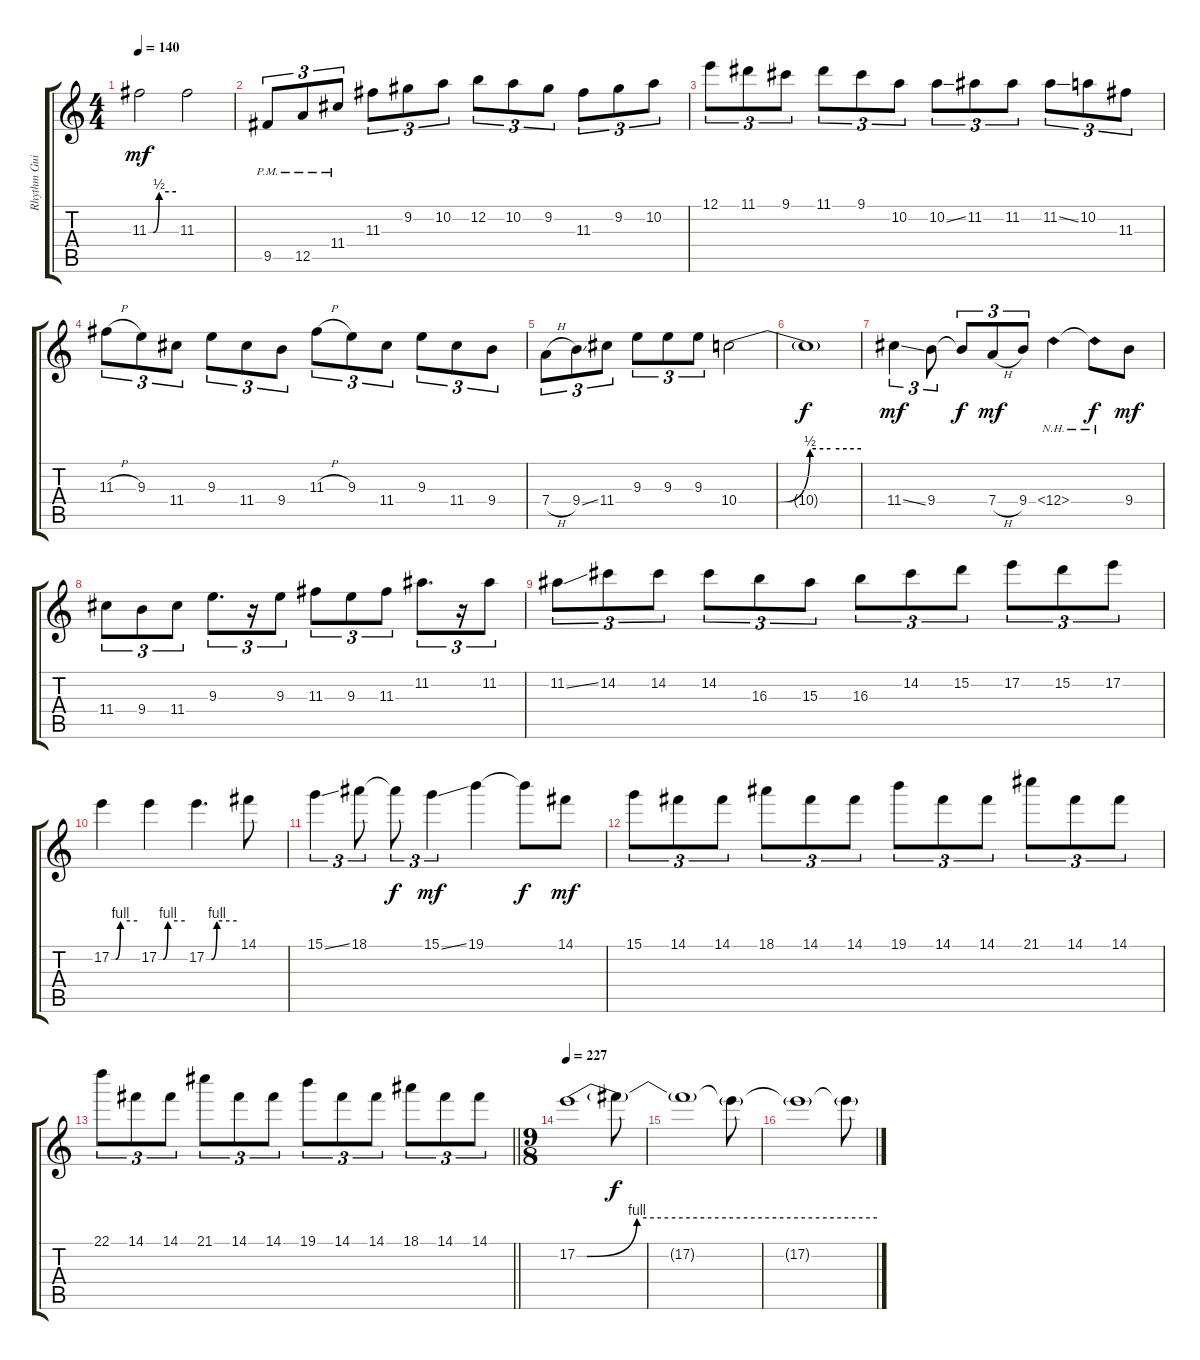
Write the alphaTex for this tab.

\track ("Rhythm Guitar 1 [Mikael Akerfeldt + Pete" "Rhythm Gui") {instrument distortionguitar}
\staff {score tabs}
\tuning (E4 B3 G3 D3 A2 E2) {hide}
\ts (4 4)
\tempo 140
\clef g2
\ks c
11.3{be (custom 0 0 10 0 23 2 60 2)}.2{dy mf} 11.3.2 |
9.5{pm}.8{tu (3 2)} 12.5{pm}.8{tu (3 2)} 11.4{pm}.8{tu (3 2)} 11.3.8{tu (3 2)} 9.2.8{tu (3 2)} 10.2.8{tu (3 2)} 12.2.8{tu (3 2)} 10.2.8{tu (3 2)} 9.2.8{tu (3 2)} 11.3.8{tu (3 2)} 9.2.8{tu (3 2)} 10.2.8{tu (3 2)} |
12.1.8{tu (3 2)} 11.1.8{tu (3 2)} 9.1.8{tu (3 2)} 11.1.8{tu (3 2)} 9.1.8{tu (3 2)} 10.2.8{tu (3 2)} 10.2{ss}.8{tu (3 2)} 11.2.8{tu (3 2)} 11.2.8{tu (3 2)} 11.2{ss}.8{tu (3 2)} 10.2.8{tu (3 2)} 11.3.8{tu (3 2)} |
11.3{h}.8{tu (3 2)} 9.3.8{tu (3 2)} 11.4.8{tu (3 2)} 9.3.8{tu (3 2)} 11.4.8{tu (3 2)} 9.4.8{tu (3 2)} 11.3{h}.8{tu (3 2)} 9.3.8{tu (3 2)} 11.4.8{tu (3 2)} 9.3.8{tu (3 2)} 11.4.8{tu (3 2)} 9.4.8{tu (3 2)} |
7.4{h}.8{tu (3 2)} 9.4{ss}.8{tu (3 2)} 11.4.8{tu (3 2)} 9.3.8{tu (3 2)} 9.3.8{tu (3 2)} 9.3.8{tu (3 2)} 10.4{be (custom 0 0 19 0 35 2 45 2 60 2)}.2 |
10.4{t}.1{dy f} |
11.4{ss}.4{tu (3 2) dy mf} 9.4.8{tu (3 2)} 9.4{t}.8{tu (3 2) dy f} 7.4{h}.8{tu (3 2) dy mf} 9.4.8{tu (3 2)} 6.4{nh}.4 6.4{nh t}.8{dy f} 9.4.8{dy mf} |
11.4.8{tu (3 2)} 9.4.8{tu (3 2)} 11.4.8{tu (3 2)} 9.3.8{d tu (3 2)} r.16{tu (3 2)} 9.3.8{tu (3 2)} 11.3.8{tu (3 2)} 9.3.8{tu (3 2)} 11.3.8{tu (3 2)} 11.2.8{d tu (3 2)} r.16{tu (3 2)} 11.2.8{tu (3 2)} |
11.2{ss}.8{tu (3 2)} 14.2.8{tu (3 2)} 14.2.8{tu (3 2)} 14.2.8{tu (3 2)} 16.3.8{tu (3 2)} 15.3.8{tu (3 2)} 16.3.8{tu (3 2)} 14.2.8{tu (3 2)} 15.2.8{tu (3 2)} 17.2.8{tu (3 2)} 15.2.8{tu (3 2)} 17.2.8{tu (3 2)} |
17.2{be (custom 0 0 10 0 21 4 60 4)}.4 17.2{be (custom 0 0 10 0 21 4 60 4)}.4 17.2{be (custom 0 0 10 0 21 4 60 4)}.4{d} 14.1.8 |
15.1{ss}.4{tu (3 2)} 18.1.8{tu (3 2)} 18.1{t}.8{tu (3 2) dy f} 15.1{ss}.4{tu (3 2) dy mf} 19.1.4 19.1{t}.8{dy f} 14.1.8{dy mf} |
15.1.8{tu (3 2)} 14.1.8{tu (3 2)} 14.1.8{tu (3 2)} 18.1.8{tu (3 2)} 14.1.8{tu (3 2)} 14.1.8{tu (3 2)} 19.1.8{tu (3 2)} 14.1.8{tu (3 2)} 14.1.8{tu (3 2)} 21.1.8{tu (3 2)} 14.1.8{tu (3 2)} 14.1.8{tu (3 2)} |
\barLineRight lightlight
22.1.8{tu (3 2)} 14.1.8{tu (3 2)} 14.1.8{tu (3 2)} 21.1.8{tu (3 2)} 14.1.8{tu (3 2)} 14.1.8{tu (3 2)} 19.1.8{tu (3 2)} 14.1.8{tu (3 2)} 14.1.8{tu (3 2)} 18.1.8{tu (3 2)} 14.1.8{tu (3 2)} 14.1.8{tu (3 2)} |
\ts (9 8)
\tempo 227
17.2{be (custom 0 0 2 0 12 4 60 4)}.1 17.2{t}.8{dy f} |
17.2{t}.1 17.2{t}.8 |
17.2{t}.1 17.2{t}.8
